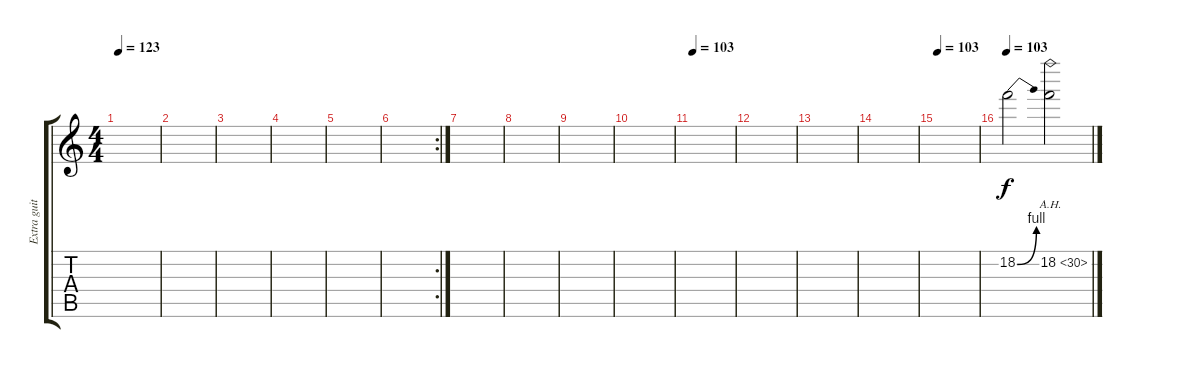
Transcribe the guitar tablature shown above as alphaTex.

\track ("Extra guitar" "Extra guit") {instrument overdrivenguitar}
\staff {score tabs}
\tuning (E4 B3 G3 D3 A2 E2) {hide}
\ts (4 4)
\tempo 123
\clef g2
\ks c
|
|
|
|
|
\rc 2
|
|
|
|
|
\tempo 103
|
|
|
|
\tempo 103
|
\tempo 103
18.2{be (bend 0 0 60 4)}.2 18.2{ah 12}.2
